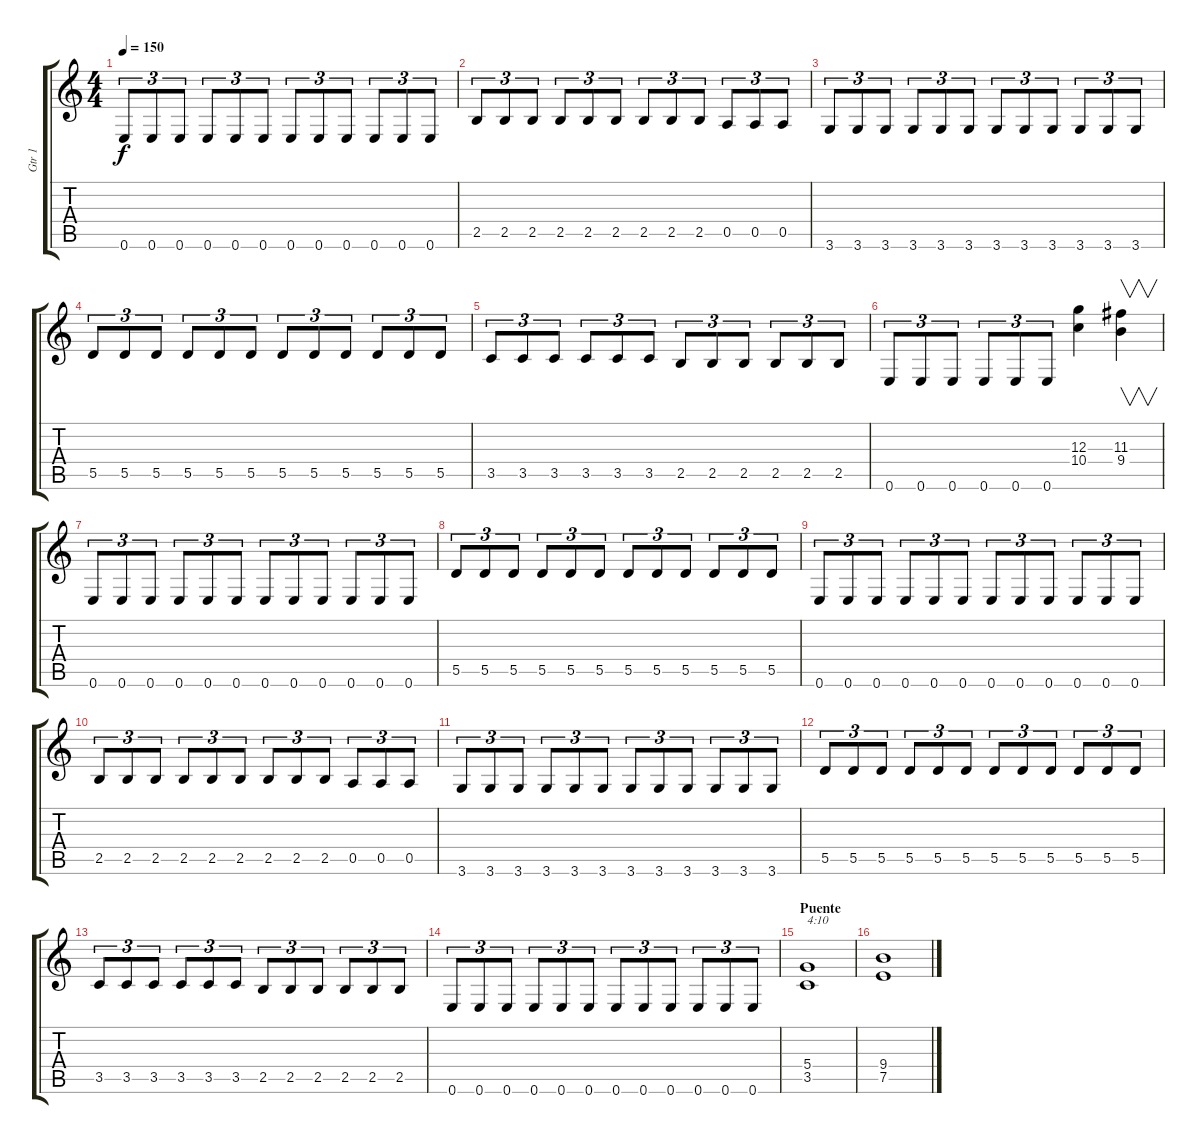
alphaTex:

\track ("Gtr 1" "Gtr 1") {instrument overdrivenguitar}
\staff {score tabs}
\tuning (E4 B3 G3 D3 A2 E2) {hide}
\ts (4 4)
\tempo 150
\clef g2
\ks c
0.6.8{tu (3 2) dy f} 0.6.8{tu (3 2)} 0.6.8{tu (3 2)} 0.6.8{tu (3 2)} 0.6.8{tu (3 2)} 0.6.8{tu (3 2)} 0.6.8{tu (3 2)} 0.6.8{tu (3 2)} 0.6.8{tu (3 2)} 0.6.8{tu (3 2)} 0.6.8{tu (3 2)} 0.6.8{tu (3 2)} |
2.5.8{tu (3 2)} 2.5.8{tu (3 2)} 2.5.8{tu (3 2)} 2.5.8{tu (3 2)} 2.5.8{tu (3 2)} 2.5.8{tu (3 2)} 2.5.8{tu (3 2)} 2.5.8{tu (3 2)} 2.5.8{tu (3 2)} 0.5.8{tu (3 2)} 0.5.8{tu (3 2)} 0.5.8{tu (3 2)} |
3.6.8{tu (3 2)} 3.6.8{tu (3 2)} 3.6.8{tu (3 2)} 3.6.8{tu (3 2)} 3.6.8{tu (3 2)} 3.6.8{tu (3 2)} 3.6.8{tu (3 2)} 3.6.8{tu (3 2)} 3.6.8{tu (3 2)} 3.6.8{tu (3 2)} 3.6.8{tu (3 2)} 3.6.8{tu (3 2)} |
5.5.8{tu (3 2)} 5.5.8{tu (3 2)} 5.5.8{tu (3 2)} 5.5.8{tu (3 2)} 5.5.8{tu (3 2)} 5.5.8{tu (3 2)} 5.5.8{tu (3 2)} 5.5.8{tu (3 2)} 5.5.8{tu (3 2)} 5.5.8{tu (3 2)} 5.5.8{tu (3 2)} 5.5.8{tu (3 2)} |
3.5.8{tu (3 2)} 3.5.8{tu (3 2)} 3.5.8{tu (3 2)} 3.5.8{tu (3 2)} 3.5.8{tu (3 2)} 3.5.8{tu (3 2)} 2.5.8{tu (3 2)} 2.5.8{tu (3 2)} 2.5.8{tu (3 2)} 2.5.8{tu (3 2)} 2.5.8{tu (3 2)} 2.5.8{tu (3 2)} |
0.6.8{tu (3 2)} 0.6.8{tu (3 2)} 0.6.8{tu (3 2)} 0.6.8{tu (3 2)} 0.6.8{tu (3 2)} 0.6.8{tu (3 2)} (12.3 10.4).4 (11.3 9.4).4{v} |
0.6.8{tu (3 2)} 0.6.8{tu (3 2)} 0.6.8{tu (3 2)} 0.6.8{tu (3 2)} 0.6.8{tu (3 2)} 0.6.8{tu (3 2)} 0.6.8{tu (3 2)} 0.6.8{tu (3 2)} 0.6.8{tu (3 2)} 0.6.8{tu (3 2)} 0.6.8{tu (3 2)} 0.6.8{tu (3 2)} |
5.5.8{tu (3 2)} 5.5.8{tu (3 2)} 5.5.8{tu (3 2)} 5.5.8{tu (3 2)} 5.5.8{tu (3 2)} 5.5.8{tu (3 2)} 5.5.8{tu (3 2)} 5.5.8{tu (3 2)} 5.5.8{tu (3 2)} 5.5.8{tu (3 2)} 5.5.8{tu (3 2)} 5.5.8{tu (3 2)} |
0.6.8{tu (3 2)} 0.6.8{tu (3 2)} 0.6.8{tu (3 2)} 0.6.8{tu (3 2)} 0.6.8{tu (3 2)} 0.6.8{tu (3 2)} 0.6.8{tu (3 2)} 0.6.8{tu (3 2)} 0.6.8{tu (3 2)} 0.6.8{tu (3 2)} 0.6.8{tu (3 2)} 0.6.8{tu (3 2)} |
2.5.8{tu (3 2)} 2.5.8{tu (3 2)} 2.5.8{tu (3 2)} 2.5.8{tu (3 2)} 2.5.8{tu (3 2)} 2.5.8{tu (3 2)} 2.5.8{tu (3 2)} 2.5.8{tu (3 2)} 2.5.8{tu (3 2)} 0.5.8{tu (3 2)} 0.5.8{tu (3 2)} 0.5.8{tu (3 2)} |
3.6.8{tu (3 2)} 3.6.8{tu (3 2)} 3.6.8{tu (3 2)} 3.6.8{tu (3 2)} 3.6.8{tu (3 2)} 3.6.8{tu (3 2)} 3.6.8{tu (3 2)} 3.6.8{tu (3 2)} 3.6.8{tu (3 2)} 3.6.8{tu (3 2)} 3.6.8{tu (3 2)} 3.6.8{tu (3 2)} |
5.5.8{tu (3 2)} 5.5.8{tu (3 2)} 5.5.8{tu (3 2)} 5.5.8{tu (3 2)} 5.5.8{tu (3 2)} 5.5.8{tu (3 2)} 5.5.8{tu (3 2)} 5.5.8{tu (3 2)} 5.5.8{tu (3 2)} 5.5.8{tu (3 2)} 5.5.8{tu (3 2)} 5.5.8{tu (3 2)} |
3.5.8{tu (3 2)} 3.5.8{tu (3 2)} 3.5.8{tu (3 2)} 3.5.8{tu (3 2)} 3.5.8{tu (3 2)} 3.5.8{tu (3 2)} 2.5.8{tu (3 2)} 2.5.8{tu (3 2)} 2.5.8{tu (3 2)} 2.5.8{tu (3 2)} 2.5.8{tu (3 2)} 2.5.8{tu (3 2)} |
0.6.8{tu (3 2)} 0.6.8{tu (3 2)} 0.6.8{tu (3 2)} 0.6.8{tu (3 2)} 0.6.8{tu (3 2)} 0.6.8{tu (3 2)} 0.6.8{tu (3 2)} 0.6.8{tu (3 2)} 0.6.8{tu (3 2)} 0.6.8{tu (3 2)} 0.6.8{tu (3 2)} 0.6.8{tu (3 2)} |
\section ("" "Puente")
(5.4 3.5).1{txt "4:10"} |
(9.4 7.5).1
